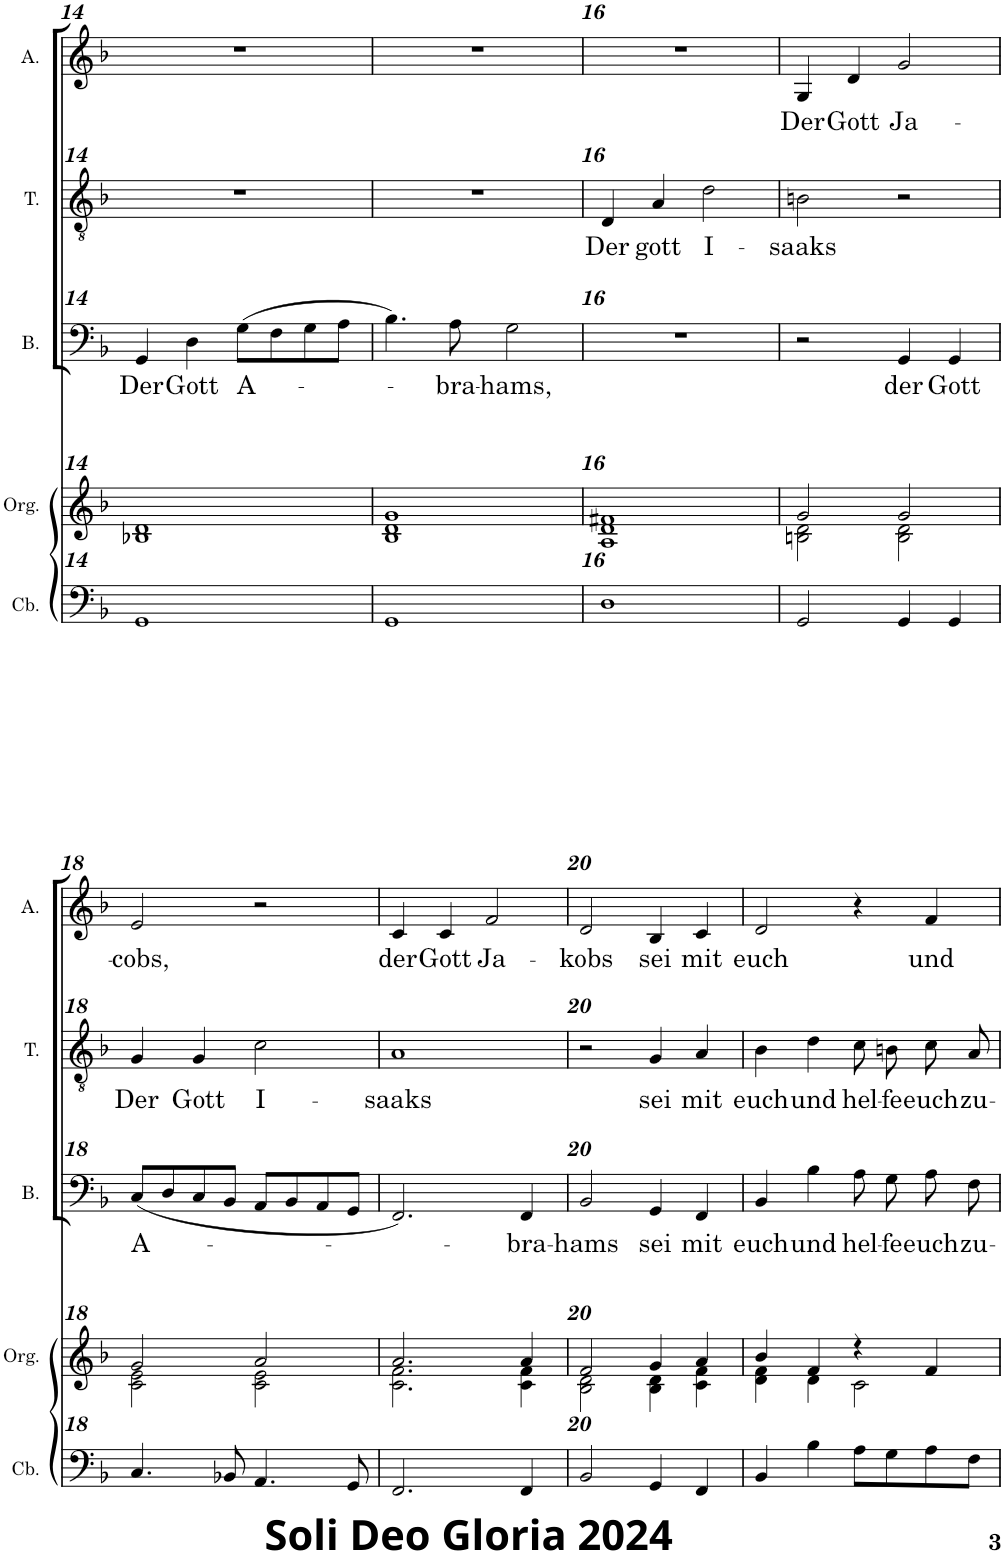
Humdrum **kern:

**kern	**kern	**kern	**text	**kern	**text	**kern	**text	**kern	**kern	**kern	**kern
*part9	*part8	*part7	*part7	*part6	*part6	*part5	*part5	*part4	*part3	*part2	*part1
*staff9	*staff8	*staff7	*staff7	*staff6	*staff6	*staff5	*staff5	*staff4	*staff3	*staff2	*staff1
*I"Contrebasse	*I"Orgue	*I"Basse	*	*I"Ténor	*	*I"Alto	*	*I"Saqueboute Basse	*I"Saqueboute Ténor	*I"Saqueboute Alto	*I"Trompette Baroque en ré
*I'Cb.	*I'Org.	*I'B.	*	*I'T.	*	*I'A.	*	*I'Saq. B.	*I'Saq. T.	*I'Saq. A.	*I'Tromp. Bar.
!!LO:PB:g=z
*clefF4	*clefG2	*clefF4	*	*clefGv2	*	*clefG2	*	*clefF4	*clefGv2	*clefG2	*clefG2
*Trd7c12	*	*	*	*	*	*	*	*	*	*	*Trd-1c-2
*k[b-]	*k[b-]	*k[b-]	*	*k[b-]	*	*k[b-]	*	*k[b-]	*k[b-]	*k[b-]	*k[b-e-a-]
*M2/2	*M2/2	*M2/2	*	*M2/2	*	*M2/2	*	*M2/2	*M2/2	*M2/2	*M2/2
*met(c|)	*met(c|)	*met(c|)	*	*met(c|)	*	*met(c|)	*	*met(c|)	*met(c|)	*met(c|)	*met(c|)
=14	=14	=14	=14	=14	=14	=14	=14	=14	=14	=14	=14
!	!	!	!LO:LY:b	!	!	!	!	!	!	!	!
1GG	1B-X 1d	4GG/	Der	1r	.	1r	.	1r	1r	1r	1r
!	!	!	!LO:LY:b	!	!	!	!	!	!	!	!
.	.	4D\	Gott	.	.	.	.	.	.	.	.
!	!	!	!LO:LY:b	!	!	!	!	!	!	!	!
.	.	(8G\L	A-	.	.	.	.	.	.	.	.
.	.	8F\	.	.	.	.	.	.	.	.	.
.	.	8G\	.	.	.	.	.	.	.	.	.
.	.	8A\J	.	.	.	.	.	.	.	.	.
=15	=15	=15	=15	=15	=15	=15	=15	=15	=15	=15	=15
*	*^	*	*	*	*	*	*	*	*	*	*
1GG	1g	1B- 1d	4.B-\)	.	1r	.	1r	.	1r	1r	1r	1r
!	!	!	!	!LO:LY:b	!	!	!	!	!	!	!	!
.	.	.	8A\	-bra-	.	.	.	.	.	.	.	.
!	!	!	!	!LO:LY:b	!	!	!	!	!	!	!	!
.	.	.	2G\	-hams,	.	.	.	.	.	.	.	.
=16	=16	=16	=16	=16	=16	=16	=16	=16	=16	=16	=16	=16
!	!	!	!	!	!	!LO:LY:b	!	!	!	!	!	!
1D	1f#X	1A 1d	1r	.	4D/	Der	1r	.	1r	1r	1r	1r
!	!	!	!	!	!	!LO:LY:b	!	!	!	!	!	!
.	.	.	.	.	4A/	gott	.	.	.	.	.	.
!	!	!	!	!	!	!LO:LY:b	!	!	!	!	!	!
.	.	.	.	.	2d\	I-	.	.	.	.	.	.
=17	=17	=17	=17	=17	=17	=17	=17	=17	=17	=17	=17	=17
!	!	!	!	!	!	!LO:LY:b	!	!LO:LY:b	!	!	!	!
2GG/	2g/	2Bn\ 2d\	2r	.	2Bn\	-saaks	4G/	Der	1r	1r	1r	1r
!	!	!	!	!	!	!	!	!LO:LY:b	!	!	!	!
.	.	.	.	.	.	.	4d/	Gott	.	.	.	.
!	!	!	!	!LO:LY:b	!	!	!	!LO:LY:b	!	!	!	!
4GG/	2g/	2B\ 2d\	4GG/	der	2r	.	2g/	Ja-	.	.	.	.
!	!	!	!	!LO:LY:b	!	!	!	!	!	!	!	!
4GG/	.	.	4GG/	Gott	.	.	.	.	.	.	.	.
!!LO:LB:g=z
=18	=18	=18	=18	=18	=18	=18	=18	=18	=18	=18	=18	=18
!	!	!	!	!LO:LY:b	!	!LO:LY:b	!	!LO:LY:b	!	!	!	!
4.C/	2g/	2c\ 2e\	(8C/L	A-	4G/	Der	2e/	-cobs,	1r	1r	1r	1r
.	.	.	8D/	.	.	.	.	.	.	.	.	.
!	!	!	!	!	!	!LO:LY:b	!	!	!	!	!	!
.	.	.	8C/	.	4G/	Gott	.	.	.	.	.	.
8BB-X/	.	.	8BB-/J	.	.	.	.	.	.	.	.	.
!	!	!	!	!	!	!LO:LY:b	!	!	!	!	!	!
4.AA/	2a/	2c\ 2e\	8AA/L	.	2c\	I-	2r	.	.	.	.	.
.	.	.	8BB-/	.	.	.	.	.	.	.	.	.
.	.	.	8AA/	.	.	.	.	.	.	.	.	.
8GG/	.	.	8GG/J	.	.	.	.	.	.	.	.	.
=19	=19	=19	=19	=19	=19	=19	=19	=19	=19	=19	=19	=19
!	!	!	!	!	!	!LO:LY:b	!	!LO:LY:b	!	!	!	!
2.FF/	2.a/	2.c\ 2.f\	2.FF/)	.	1A	-saaks	4c/	der	1r	1r	1r	1r
!	!	!	!	!	!	!	!	!LO:LY:b	!	!	!	!
.	.	.	.	.	.	.	4c/	Gott	.	.	.	.
!	!	!	!	!	!	!	!	!LO:LY:b	!	!	!	!
.	.	.	.	.	.	.	2f/	Ja-	.	.	.	.
!	!	!	!	!LO:LY:b	!	!	!	!	!	!	!	!
4FF/	4a/	4c\ 4f\	4FF/	-bra-	.	.	.	.	.	.	.	.
=20	=20	=20	=20	=20	=20	=20	=20	=20	=20	=20	=20	=20
!	!	!	!	!LO:LY:b	!	!	!	!LO:LY:b	!	!	!	!
2BB-/	2f/	2B-\ 2d\	2BB-/	-hams	2r	.	2d/	-kobs	1r	1r	1r	1r
!	!	!	!	!LO:LY:b	!	!LO:LY:b	!	!LO:LY:b	!	!	!	!
4GG/	4g/	4B-\ 4d\	4GG/	sei	4G/	sei	4B-/	sei	.	.	.	.
!	!	!	!	!LO:LY:b	!	!LO:LY:b	!	!LO:LY:b	!	!	!	!
4FF/	4a/	4c\ 4f\	4FF/	mit	4A/	mit	4c/	mit	.	.	.	.
=21	=21	=21	=21	=21	=21	=21	=21	=21	=21	=21	=21	=21
!	!	!	!	!LO:LY:b	!	!LO:LY:b	!	!LO:LY:b	!	!	!	!
4BB-/	4b-/	4d\ 4f\	4BB-/	euch	4B-\	euch	2d/	euch	1r	1r	1r	1r
!	!	!	!	!LO:LY:b	!	!LO:LY:b	!	!	!	!	!	!
4B-\	4f/	4d\	4B-\	und	4d\	und	.	.	.	.	.	.
!	!	!	!	!LO:LY:b	!	!LO:LY:b	!	!	!	!	!	!
8A\L	4r	2c\	8A\	hel-	8c\L	hel-	4r	.	.	.	.	.
!	!	!	!	!LO:LY:b	!	!LO:LY:b	!	!	!	!	!	!
8G\	.	.	8G\	-fe	8Bn\	-fe	.	.	.	.	.	.
!	!	!	!	!LO:LY:b	!	!LO:LY:b	!	!LO:LY:b	!	!	!	!
8A\	4f/	.	8A\	euch	8c\	euch	4f/	und	.	.	.	.
!	!	!	!	!LO:LY:b	!	!LO:LY:b	!	!	!	!	!	!
8F\J	.	.	8F\	zu-	8A\J	zu-	.	.	.	.	.	.
*	*v	*v	*	*	*	*	*	*	*	*	*	*
=	=	=	=	=	=	=	=	=	=	=	=
*-	*-	*-	*-	*-	*-	*-	*-	*-	*-	*-	*-
